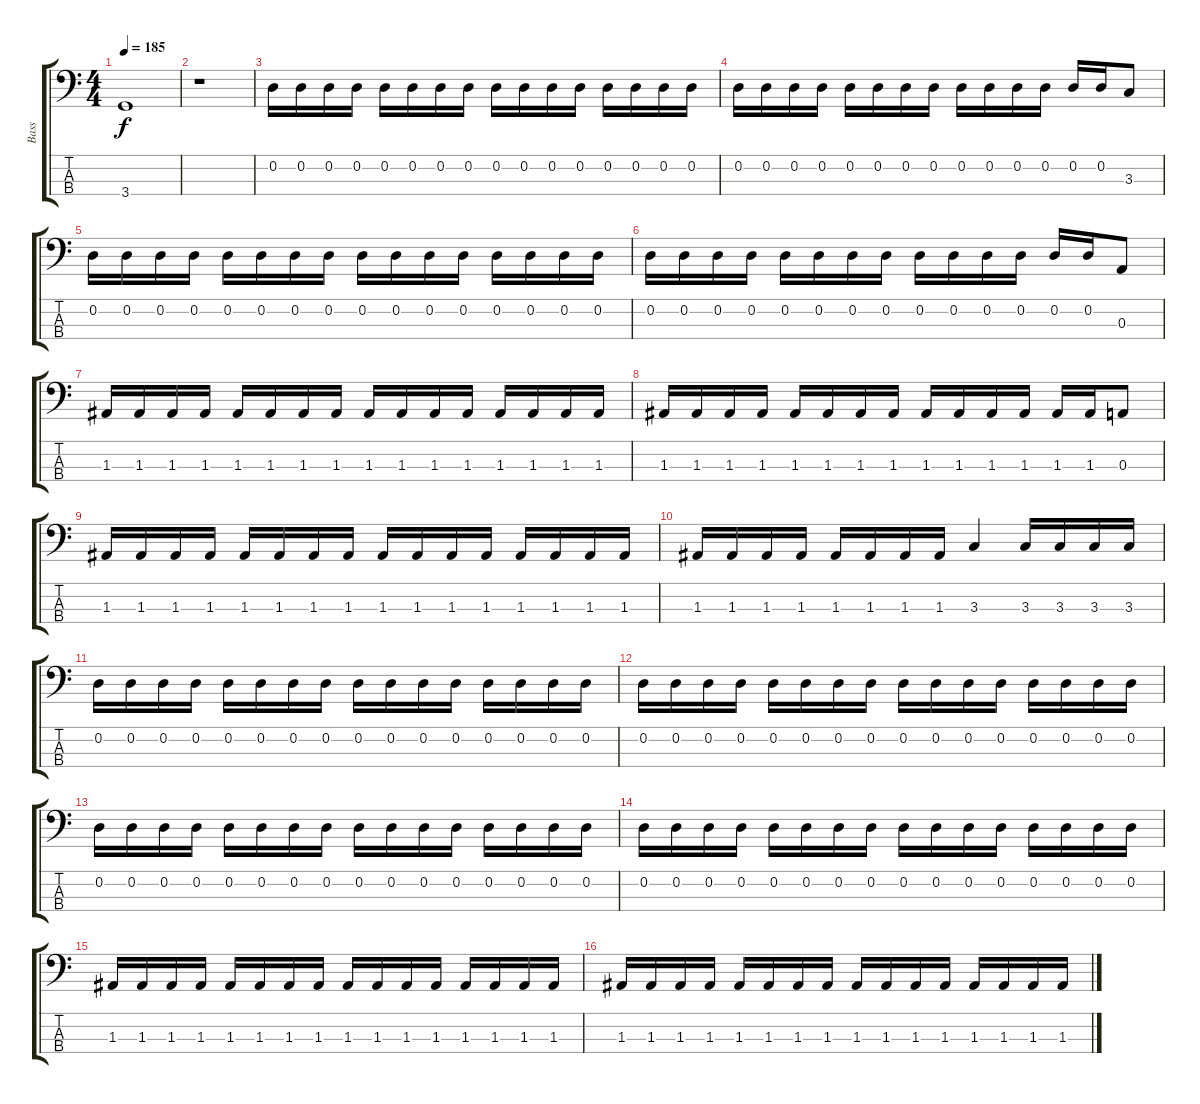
\track ("Bass" "Bass") {instrument electricbasspick}
\staff {score tabs}
\tuning (G2 D2 A1 E1) {hide}
\ts (4 4)
\tempo 185
\clef f4
\ks c
3.4.1{dy f} |
r.1 |
0.2.16 0.2.16 0.2.16 0.2.16 0.2.16 0.2.16 0.2.16 0.2.16 0.2.16 0.2.16 0.2.16 0.2.16 0.2.16 0.2.16 0.2.16 0.2.16 |
0.2.16 0.2.16 0.2.16 0.2.16 0.2.16 0.2.16 0.2.16 0.2.16 0.2.16 0.2.16 0.2.16 0.2.16 0.2.16 0.2.16 3.3.8 |
0.2.16 0.2.16 0.2.16 0.2.16 0.2.16 0.2.16 0.2.16 0.2.16 0.2.16 0.2.16 0.2.16 0.2.16 0.2.16 0.2.16 0.2.16 0.2.16 |
0.2.16 0.2.16 0.2.16 0.2.16 0.2.16 0.2.16 0.2.16 0.2.16 0.2.16 0.2.16 0.2.16 0.2.16 0.2.16 0.2.16 0.3.8 |
1.3.16 1.3.16 1.3.16 1.3.16 1.3.16 1.3.16 1.3.16 1.3.16 1.3.16 1.3.16 1.3.16 1.3.16 1.3.16 1.3.16 1.3.16 1.3.16 |
1.3.16 1.3.16 1.3.16 1.3.16 1.3.16 1.3.16 1.3.16 1.3.16 1.3.16 1.3.16 1.3.16 1.3.16 1.3.16 1.3.16 0.3.8 |
1.3.16 1.3.16 1.3.16 1.3.16 1.3.16 1.3.16 1.3.16 1.3.16 1.3.16 1.3.16 1.3.16 1.3.16 1.3.16 1.3.16 1.3.16 1.3.16 |
1.3.16 1.3.16 1.3.16 1.3.16 1.3.16 1.3.16 1.3.16 1.3.16 3.3.4 3.3.16 3.3.16 3.3.16 3.3.16 |
0.2.16 0.2.16 0.2.16 0.2.16 0.2.16 0.2.16 0.2.16 0.2.16 0.2.16 0.2.16 0.2.16 0.2.16 0.2.16 0.2.16 0.2.16 0.2.16 |
0.2.16 0.2.16 0.2.16 0.2.16 0.2.16 0.2.16 0.2.16 0.2.16 0.2.16 0.2.16 0.2.16 0.2.16 0.2.16 0.2.16 0.2.16 0.2.16 |
0.2.16 0.2.16 0.2.16 0.2.16 0.2.16 0.2.16 0.2.16 0.2.16 0.2.16 0.2.16 0.2.16 0.2.16 0.2.16 0.2.16 0.2.16 0.2.16 |
0.2.16 0.2.16 0.2.16 0.2.16 0.2.16 0.2.16 0.2.16 0.2.16 0.2.16 0.2.16 0.2.16 0.2.16 0.2.16 0.2.16 0.2.16 0.2.16 |
1.3.16 1.3.16 1.3.16 1.3.16 1.3.16 1.3.16 1.3.16 1.3.16 1.3.16 1.3.16 1.3.16 1.3.16 1.3.16 1.3.16 1.3.16 1.3.16 |
1.3.16 1.3.16 1.3.16 1.3.16 1.3.16 1.3.16 1.3.16 1.3.16 1.3.16 1.3.16 1.3.16 1.3.16 1.3.16 1.3.16 1.3.16 1.3.16
